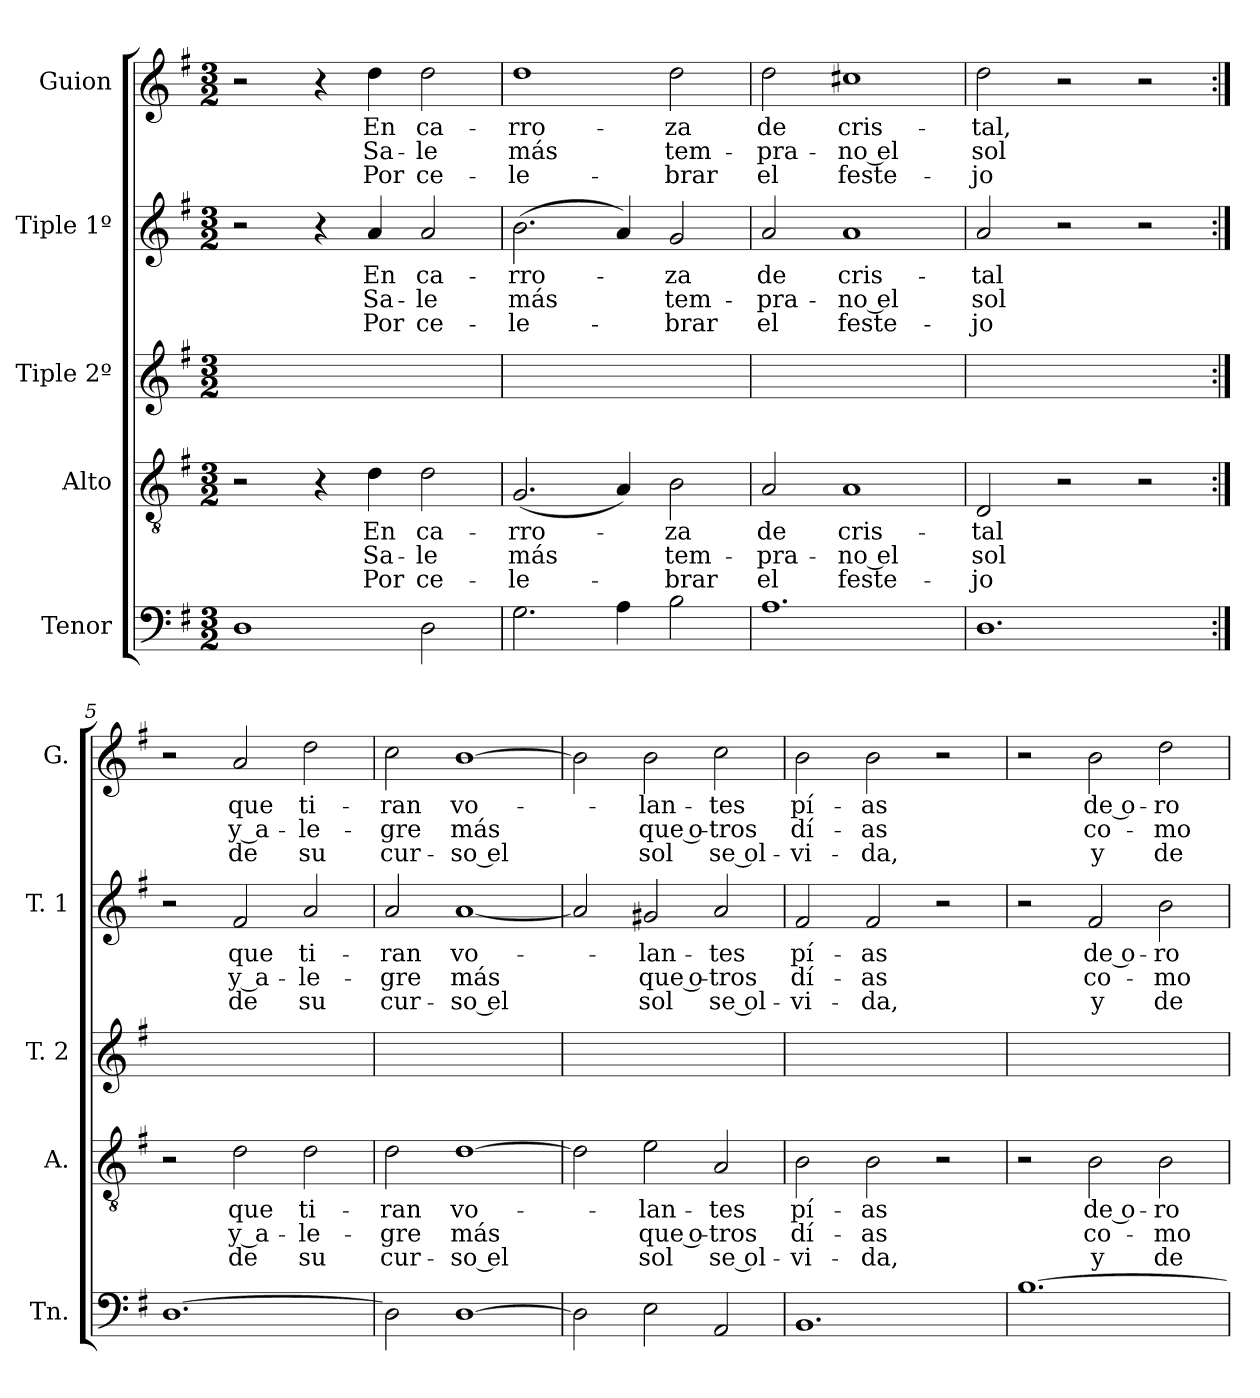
**kern	**kern	**text	**text	**text	**kern	**kern	**text	**text	**text	**kern	**text	**text	**text
*part5	*part4	*part4	*part4	*part4	*part3	*part2	*part2	*part2	*part2	*part1	*part1	*part1	*part1
*staff5	*staff4	*staff4	*staff4	*staff4	*staff3	*staff2	*staff2	*staff2	*staff2	*staff1	*staff1	*staff1	*staff1
*I"Tenor	*I"Alto	*	*	*	*I"Tiple 2º	*I"Tiple 1º	*	*	*	*I"Guion	*	*	*
*I'Tn.	*I'A.	*	*	*	*I'T. 2	*I'T. 1	*	*	*	*I'G.	*	*	*
*clefF4	*clefGv2	*	*	*	*clefG2	*clefG2	*	*	*	*clefG2	*	*	*
*k[f#]	*k[f#]	*	*	*	*k[f#]	*k[f#]	*	*	*	*k[f#]	*	*	*
*M3/2	*M3/2	*	*	*	*M3/2	*M3/2	*	*	*	*M3/2	*	*	*
=1	=1	=1	=1	=1	=1	=1	=1	=1	=1	=1	=1	=1	=1
1D	2r	.	.	.	1.ryy	2r	.	.	.	2r	.	.	.
.	4r	.	.	.	.	4r	.	.	.	4r	.	.	.
.	4d	En	Sa-	Por	.	4a	En	Sa-	Por	4dd	En	Sa-	Por
2D	2d	ca-	-le	ce-	.	2a	ca-	-le	ce-	2dd	ca-	-le	ce-
=2	=2	=2	=2	=2	=2	=2	=2	=2	=2	=2	=2	=2	=2
2.G	(2.G	-rro-	más	-le-	1.ryy	(2.b	-rro-	más	-le-	1dd	-rro-	más	-le-
4A	4A)	.	.	.	.	4a)	.	.	.	.	.	.	.
2B	2B	-za	tem-	-brar	.	2g	-za	tem-	-brar	2dd	-za	tem-	-brar
=3	=3	=3	=3	=3	=3	=3	=3	=3	=3	=3	=3	=3	=3
1.A	2A	de	-pra-	el	1.ryy	2a	de	-pra-	el	2dd	de	-pra-	el
.	1A	cris-	-no el	feste-	.	1a	cris-	-no el	feste-	1cc#X	cris-	-no el	feste-
=4	=4	=4	=4	=4	=4	=4	=4	=4	=4	=4	=4	=4	=4
1.D	2D	-tal	sol	-jo	1.ryy	2a	-tal	sol	-jo	2dd	-tal,	sol	-jo
.	2r	.	.	.	.	2r	.	.	.	2r	.	.	.
.	2r	.	.	.	.	2r	.	.	.	2r	.	.	.
=5:|!	=5:|!	=5:|!	=5:|!	=5:|!	=5:|!	=5:|!	=5:|!	=5:|!	=5:|!	=5:|!	=5:|!	=5:|!	=5:|!
[1.D	2r	.	.	.	1.ryy	2r	.	.	.	2r	.	.	.
.	2d	que	y a-	de	.	2f#	que	y a-	de	2a	que	y a-	de
.	2d	ti-	-le-	su	.	2a	ti-	-le-	su	2dd	ti-	-le-	su
=6	=6	=6	=6	=6	=6	=6	=6	=6	=6	=6	=6	=6	=6
2D]	2d	-ran	-gre	cur-	1.ryy	2a	-ran	-gre	cur-	2cc	-ran	-gre	cur-
[1D	[1d	vo-	más	-so el	.	[1a	vo-	más	-so el	[1b	vo-	más	-so el
=7	=7	=7	=7	=7	=7	=7	=7	=7	=7	=7	=7	=7	=7
2D]	2d]	.	.	.	1.ryy	2a]	.	.	.	2b]	.	.	.
2E	2e	-lan-	que o-	sol	.	2g#X	-lan-	que o-	sol	2b	-lan-	que o-	sol
2AA	2A	-tes	-tros	se ol-	.	2a	-tes	-tros	se ol-	2cc	-tes	-tros	se ol-
=8	=8	=8	=8	=8	=8	=8	=8	=8	=8	=8	=8	=8	=8
1.BB	2B	pí-	dí-	-vi-	1.ryy	2f#	pí-	dí-	-vi-	2b	pí-	dí-	-vi-
.	2B	-as	-as	-da,	.	2f#	-as	-as	-da,	2b	-as	-as	-da,
.	2r	.	.	.	.	2r	.	.	.	2r	.	.	.
=9	=9	=9	=9	=9	=9	=9	=9	=9	=9	=9	=9	=9	=9
[1.B	2r	.	.	.	1.ryy	2r	.	.	.	2r	.	.	.
.	2B	de o-	co-	y	.	2f#	de o-	co-	y	2b	de o-	co-	y
.	2B	-ro	-mo	de-	.	2b	-ro	-mo	de-	2dd	-ro	-mo	de-
=	=	=	=	=	=	=	=	=	=	=	=	=	=
*-	*-	*-	*-	*-	*-	*-	*-	*-	*-	*-	*-	*-	*-
